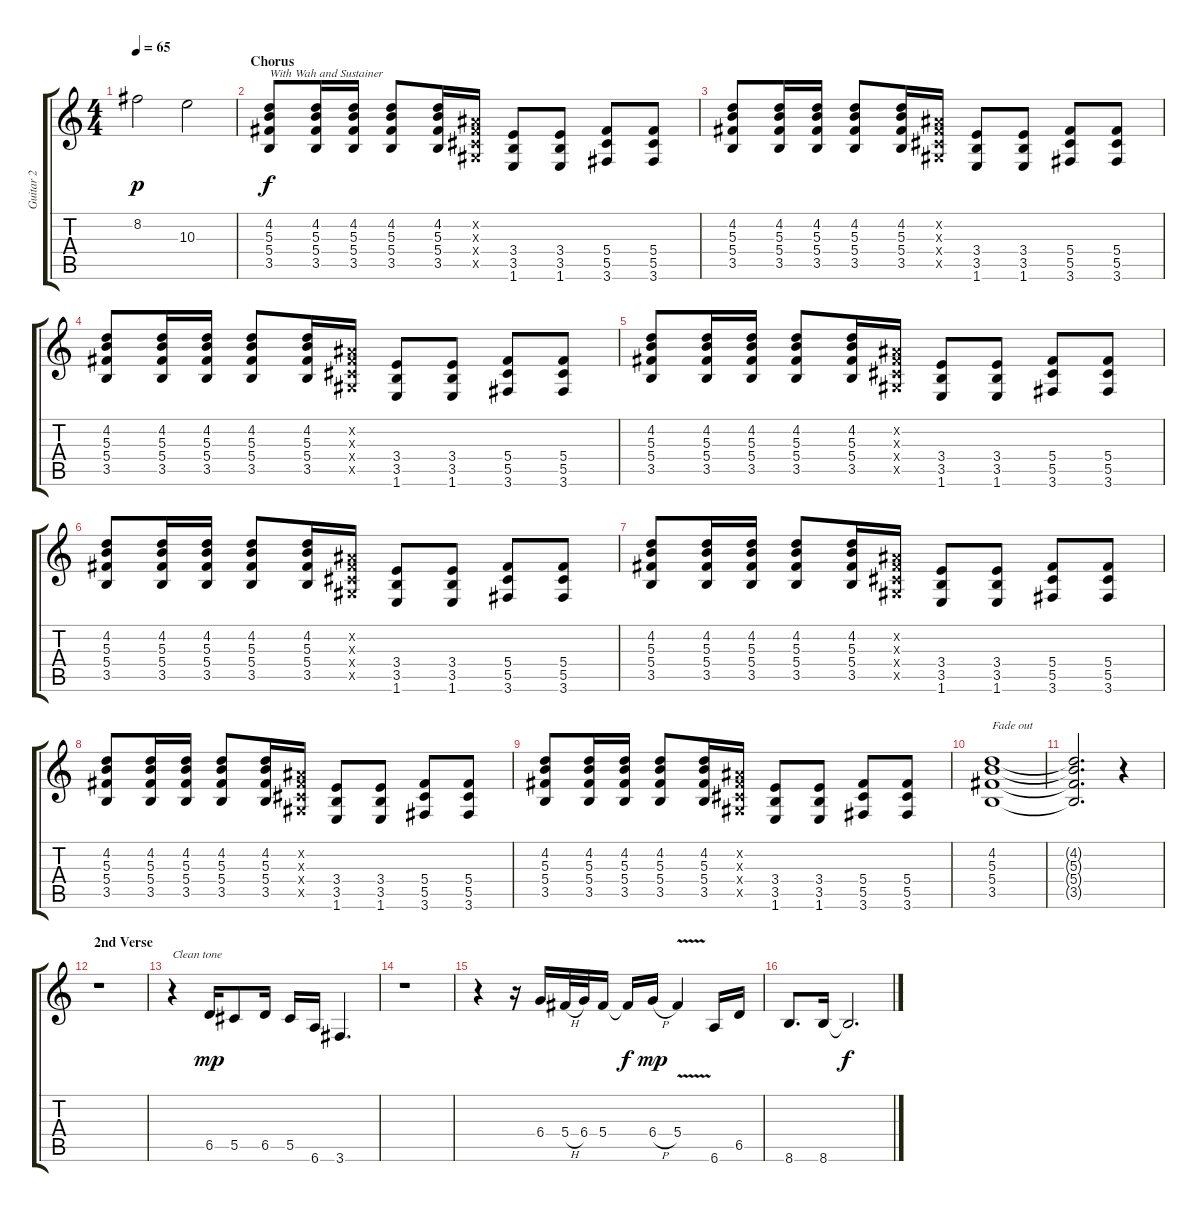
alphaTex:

\track ("Guitar 2" "Guitar 2") {instrument electricguitarclean}
\staff {score tabs}
\tuning (Eb4 Bb3 Gb3 Db3 Ab2 Eb2) {hide}
\ts (4 4)
\tempo 65
\clef g2
\ks c
8.2.2{dy p} 10.3.2 |
\section ("" "Chorus")
(4.2 5.3 5.4 3.5).8{txt "With Wah and Sustainer" dy f instrument distortionguitar} (4.2 5.3 5.4 3.5).16 (4.2 5.3 5.4 3.5).16 (4.2 5.3 5.4 3.5).8 (4.2 5.3 5.4 3.5).16 (0.2{x} 0.3{x} 0.4{x} 0.5{x}).16 (3.4 3.5 1.6).8 (3.4 3.5 1.6).8 (5.4 5.5 3.6).8 (5.4 5.5 3.6).8 |
(4.2 5.3 5.4 3.5).8 (4.2 5.3 5.4 3.5).16 (4.2 5.3 5.4 3.5).16 (4.2 5.3 5.4 3.5).8 (4.2 5.3 5.4 3.5).16 (0.2{x} 0.3{x} 0.4{x} 0.5{x}).16 (3.4 3.5 1.6).8 (3.4 3.5 1.6).8 (5.4 5.5 3.6).8 (5.4 5.5 3.6).8 |
(4.2 5.3 5.4 3.5).8 (4.2 5.3 5.4 3.5).16 (4.2 5.3 5.4 3.5).16 (4.2 5.3 5.4 3.5).8 (4.2 5.3 5.4 3.5).16 (0.2{x} 0.3{x} 0.4{x} 0.5{x}).16 (3.4 3.5 1.6).8 (3.4 3.5 1.6).8 (5.4 5.5 3.6).8 (5.4 5.5 3.6).8 |
(4.2 5.3 5.4 3.5).8 (4.2 5.3 5.4 3.5).16 (4.2 5.3 5.4 3.5).16 (4.2 5.3 5.4 3.5).8 (4.2 5.3 5.4 3.5).16 (0.2{x} 0.3{x} 0.4{x} 0.5{x}).16 (3.4 3.5 1.6).8 (3.4 3.5 1.6).8 (5.4 5.5 3.6).8 (5.4 5.5 3.6).8 |
(4.2 5.3 5.4 3.5).8 (4.2 5.3 5.4 3.5).16 (4.2 5.3 5.4 3.5).16 (4.2 5.3 5.4 3.5).8 (4.2 5.3 5.4 3.5).16 (0.2{x} 0.3{x} 0.4{x} 0.5{x}).16 (3.4 3.5 1.6).8 (3.4 3.5 1.6).8 (5.4 5.5 3.6).8 (5.4 5.5 3.6).8 |
(4.2 5.3 5.4 3.5).8 (4.2 5.3 5.4 3.5).16 (4.2 5.3 5.4 3.5).16 (4.2 5.3 5.4 3.5).8 (4.2 5.3 5.4 3.5).16 (0.2{x} 0.3{x} 0.4{x} 0.5{x}).16 (3.4 3.5 1.6).8 (3.4 3.5 1.6).8 (5.4 5.5 3.6).8 (5.4 5.5 3.6).8 |
(4.2 5.3 5.4 3.5).8 (4.2 5.3 5.4 3.5).16 (4.2 5.3 5.4 3.5).16 (4.2 5.3 5.4 3.5).8 (4.2 5.3 5.4 3.5).16 (0.2{x} 0.3{x} 0.4{x} 0.5{x}).16 (3.4 3.5 1.6).8 (3.4 3.5 1.6).8 (5.4 5.5 3.6).8 (5.4 5.5 3.6).8 |
(4.2 5.3 5.4 3.5).8 (4.2 5.3 5.4 3.5).16 (4.2 5.3 5.4 3.5).16 (4.2 5.3 5.4 3.5).8 (4.2 5.3 5.4 3.5).16 (0.2{x} 0.3{x} 0.4{x} 0.5{x}).16 (3.4 3.5 1.6).8 (3.4 3.5 1.6).8 (5.4 5.5 3.6).8 (5.4 5.5 3.6).8 |
(4.2 5.3 5.4 3.5).1{txt "Fade out"} |
(4.2{t} 5.3{t} 5.4{t} 3.5{t}).2{d volume 0} r.4 |
\section ("" "2nd Verse")
r.1{volume 15 instrument electricguitarclean} |
r.4{txt "Clean tone"} 6.5.16{dy mp} 5.5.8 6.5.16 5.5.16 6.6.16 3.6.4{d} |
r.1 |
r.4 r.16 6.4.16 5.4{h}.32 6.4.32 5.4.16 5.4{t}.16{dy f} 6.4{h}.16{dy mp} 5.4{v}.4 6.6.16 6.5.16 |
8.6.8{d} 8.6.16 8.6{t}.2{d dy f}
